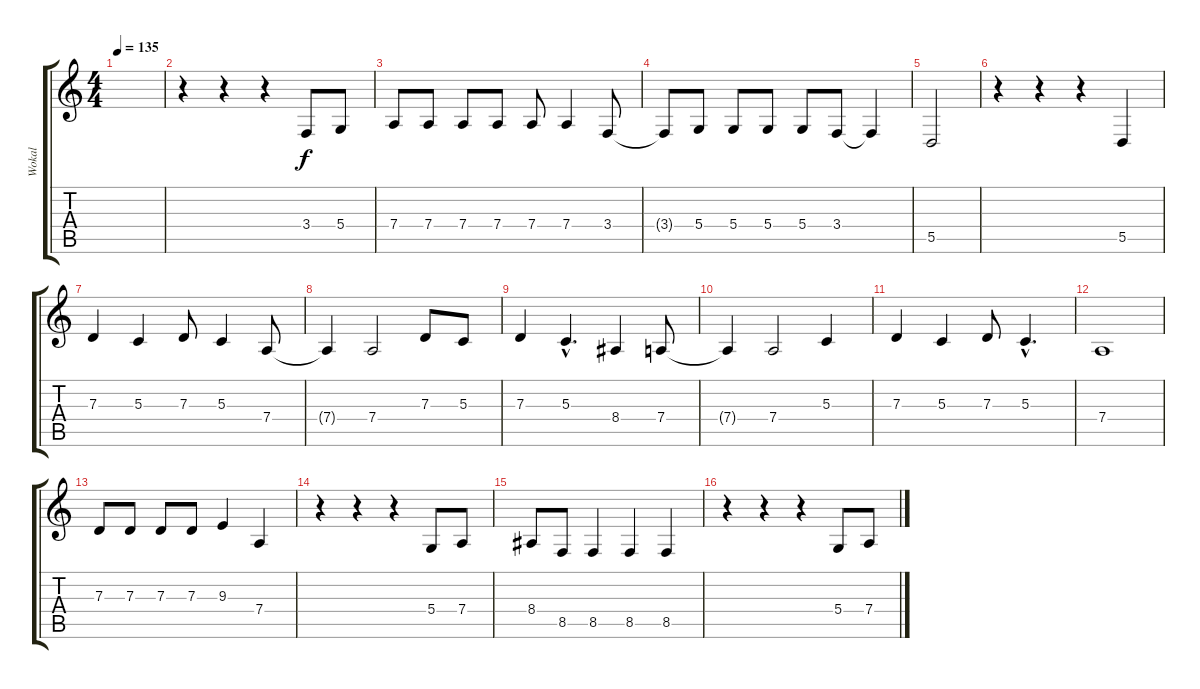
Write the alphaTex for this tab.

\track ("Wokal" "Wokal") {instrument viola}
\staff {score tabs}
\tuning (E4 B3 G3 D3 A2 E2) {hide}
\ts (4 4)
\tempo 135
\clef g2
\ks c
|
r.4 r.4 r.4 3.4.8 5.4.8 |
7.4.8 7.4.8 7.4.8 7.4.8 7.4.8 7.4.4 3.4.8 |
3.4{t}.8 5.4.8 5.4.8 5.4.8 5.4.8 3.4.8 3.4{t}.4 |
5.5.2 |
r.4 r.4 r.4 5.5.4 |
7.3.4 5.3.4 7.3.8 5.3.4 7.4.8 |
7.4{t}.4 7.4.2 7.3.8 5.3.8 |
7.3.4 5.3{hac}.4{d} 8.4.4 7.4.8 |
7.4{t}.4 7.4.2 5.3.4 |
7.3.4 5.3.4 7.3.8 5.3{hac}.4{d} |
7.4.1 |
7.3.8 7.3.8 7.3.8 7.3.8 9.3.4 7.4.4 |
r.4 r.4 r.4 5.4.8 7.4.8 |
8.4.8 8.5.8 8.5.4 8.5.4 8.5.4 |
r.4 r.4 r.4 5.4.8 7.4.8
